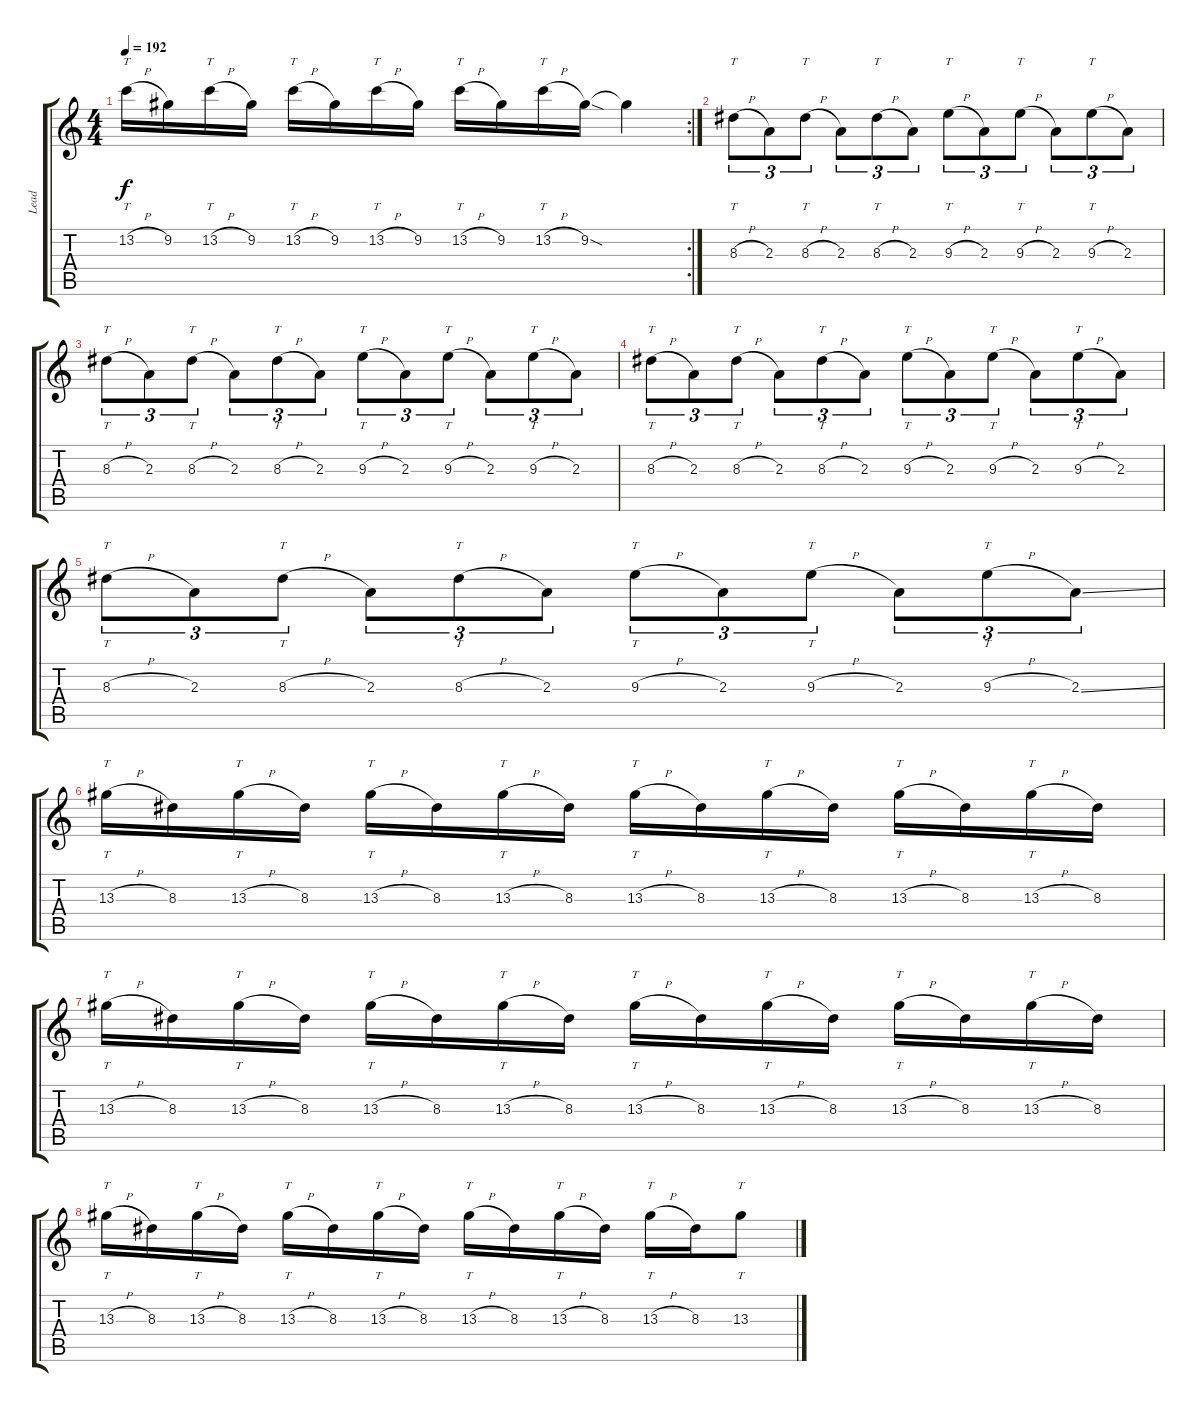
\track ("Lead" "Lead") {instrument overdrivenguitar}
\staff {score tabs}
\tuning (E4 B3 G3 D3 A2 E2) {hide}
\rc 2
\ts (4 4)
\tempo 192
\clef g2
\ks c
13.2{h}.16{tt dy f} 9.2.16 13.2{h}.16{tt} 9.2.16 13.2{h}.16{tt} 9.2.16 13.2{h}.16{tt} 9.2.16 13.2{h}.16{tt} 9.2.16 13.2{h}.16{tt} 9.2{sod}.16 9.2{t}.4 |
8.3{h}.8{tt tu (3 2)} 2.3.8{tu (3 2)} 8.3{h}.8{tt tu (3 2)} 2.3.8{tu (3 2)} 8.3{h}.8{tt tu (3 2)} 2.3.8{tu (3 2)} 9.3{h}.8{tt tu (3 2)} 2.3.8{tu (3 2)} 9.3{h}.8{tt tu (3 2)} 2.3.8{tu (3 2)} 9.3{h}.8{tt tu (3 2)} 2.3.8{tu (3 2)} |
8.3{h}.8{tt tu (3 2)} 2.3.8{tu (3 2)} 8.3{h}.8{tt tu (3 2)} 2.3.8{tu (3 2)} 8.3{h}.8{tt tu (3 2)} 2.3.8{tu (3 2)} 9.3{h}.8{tt tu (3 2)} 2.3.8{tu (3 2)} 9.3{h}.8{tt tu (3 2)} 2.3.8{tu (3 2)} 9.3{h}.8{tt tu (3 2)} 2.3.8{tu (3 2)} |
8.3{h}.8{tt tu (3 2)} 2.3.8{tu (3 2)} 8.3{h}.8{tt tu (3 2)} 2.3.8{tu (3 2)} 8.3{h}.8{tt tu (3 2)} 2.3.8{tu (3 2)} 9.3{h}.8{tt tu (3 2)} 2.3.8{tu (3 2)} 9.3{h}.8{tt tu (3 2)} 2.3.8{tu (3 2)} 9.3{h}.8{tt tu (3 2)} 2.3.8{tu (3 2)} |
8.3{h}.8{tt tu (3 2)} 2.3.8{tu (3 2)} 8.3{h}.8{tt tu (3 2)} 2.3.8{tu (3 2)} 8.3{h}.8{tt tu (3 2)} 2.3.8{tu (3 2)} 9.3{h}.8{tt tu (3 2)} 2.3.8{tu (3 2)} 9.3{h}.8{tt tu (3 2)} 2.3.8{tu (3 2)} 9.3{h}.8{tt tu (3 2)} 2.3{ss}.8{tu (3 2)} |
13.3{h}.16{tt} 8.3.16 13.3{h}.16{tt} 8.3.16 13.3{h}.16{tt} 8.3.16 13.3{h}.16{tt} 8.3.16 13.3{h}.16{tt} 8.3.16 13.3{h}.16{tt} 8.3.16 13.3{h}.16{tt} 8.3.16 13.3{h}.16{tt} 8.3.16 |
13.3{h}.16{tt} 8.3.16 13.3{h}.16{tt} 8.3.16 13.3{h}.16{tt} 8.3.16 13.3{h}.16{tt} 8.3.16 13.3{h}.16{tt} 8.3.16 13.3{h}.16{tt} 8.3.16 13.3{h}.16{tt} 8.3.16 13.3{h}.16{tt} 8.3.16 |
13.3{h}.16{tt} 8.3.16 13.3{h}.16{tt} 8.3.16 13.3{h}.16{tt} 8.3.16 13.3{h}.16{tt} 8.3.16 13.3{h}.16{tt} 8.3.16 13.3{h}.16{tt} 8.3.16 13.3{h}.16{tt} 8.3.16 13.3.8{tt}
